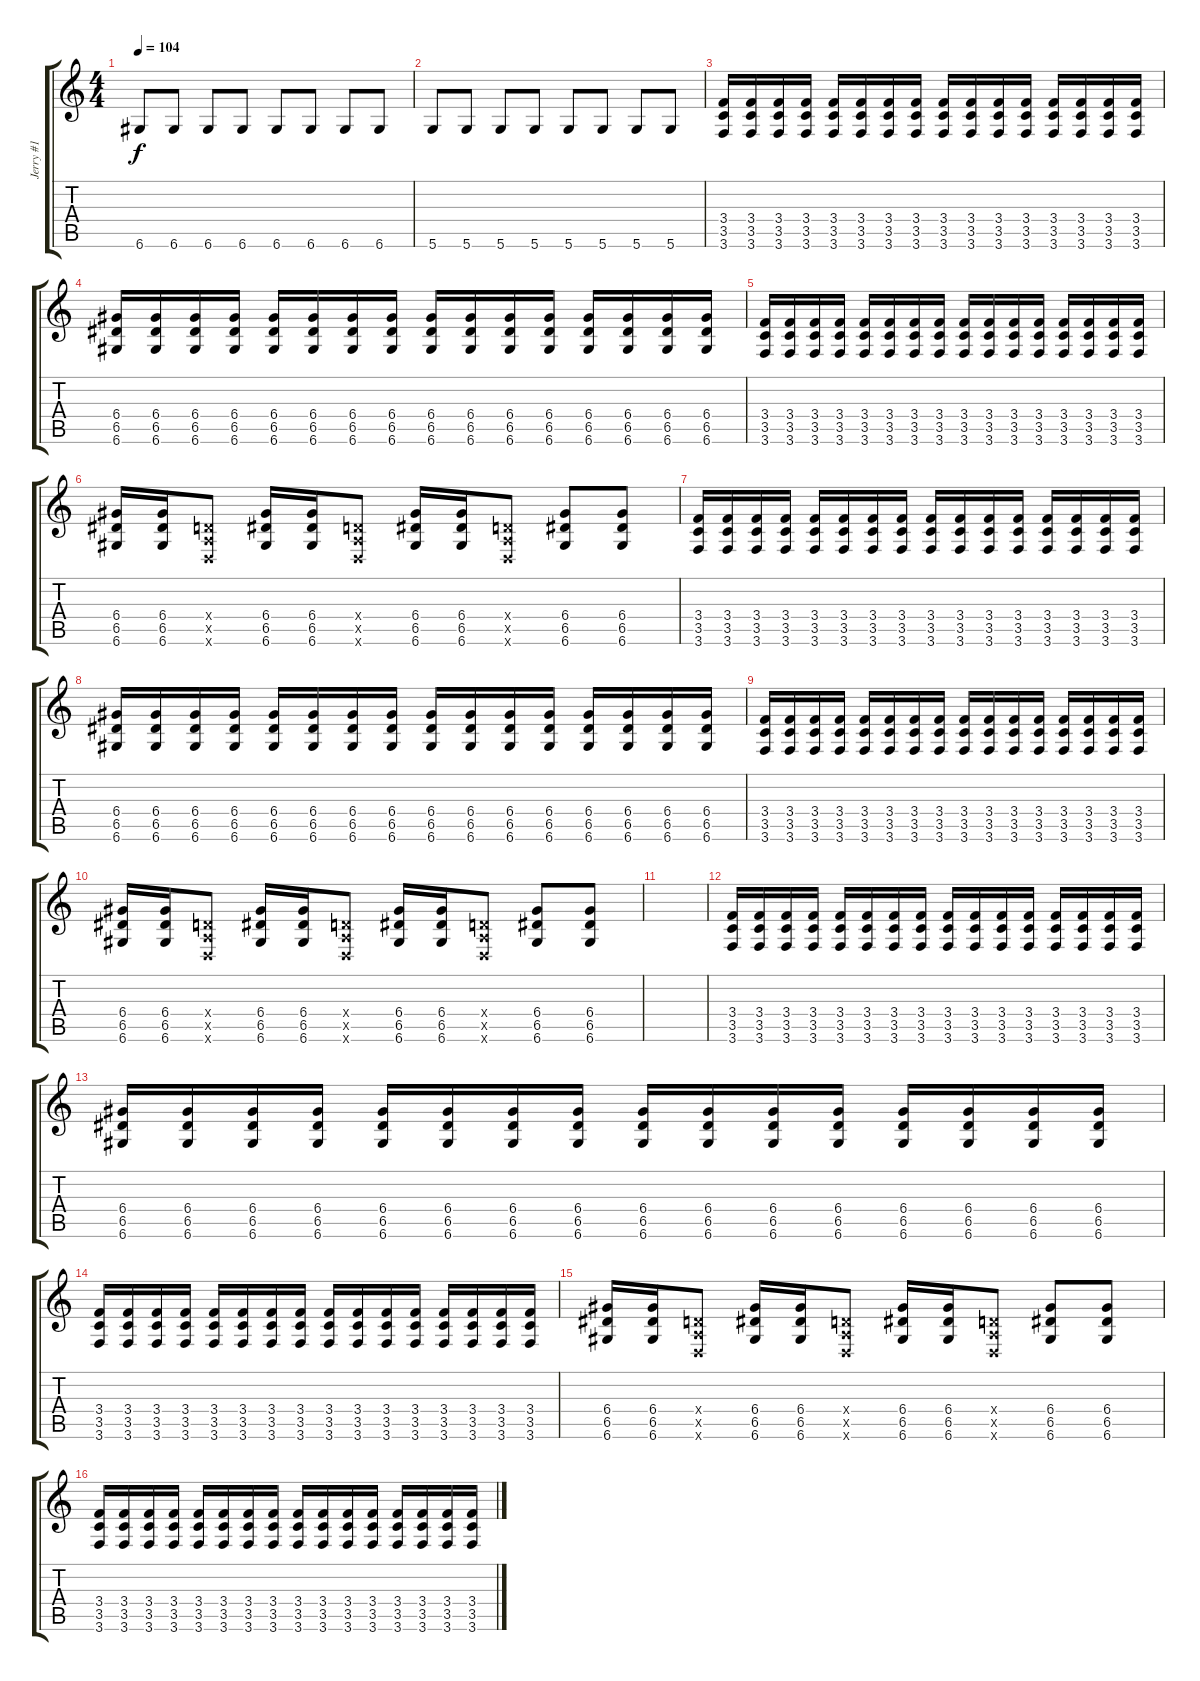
\track ("Jerry #1" "Jerry #1") {instrument distortionguitar}
\staff {score tabs}
\tuning (E4 B3 G3 D3 A2 D2) {hide}
\ts (4 4)
\tempo 104
\clef g2
\ks c
6.6.8{dy f} 6.6.8 6.6.8 6.6.8 6.6.8 6.6.8 6.6.8 6.6.8 |
5.6.8 5.6.8 5.6.8 5.6.8 5.6.8 5.6.8 5.6.8 5.6.8 |
(3.4 3.5 3.6).16{volume 10} (3.4 3.5 3.6).16 (3.4 3.5 3.6).16 (3.4 3.5 3.6).16 (3.4 3.5 3.6).16 (3.4 3.5 3.6).16 (3.4 3.5 3.6).16 (3.4 3.5 3.6).16 (3.4 3.5 3.6).16 (3.4 3.5 3.6).16 (3.4 3.5 3.6).16 (3.4 3.5 3.6).16 (3.4 3.5 3.6).16 (3.4 3.5 3.6).16 (3.4 3.5 3.6).16 (3.4 3.5 3.6).16 |
(6.4 6.5 6.6).16 (6.4 6.5 6.6).16 (6.4 6.5 6.6).16 (6.4 6.5 6.6).16 (6.4 6.5 6.6).16 (6.4 6.5 6.6).16 (6.4 6.5 6.6).16 (6.4 6.5 6.6).16 (6.4 6.5 6.6).16 (6.4 6.5 6.6).16 (6.4 6.5 6.6).16 (6.4 6.5 6.6).16 (6.4 6.5 6.6).16 (6.4 6.5 6.6).16 (6.4 6.5 6.6).16 (6.4 6.5 6.6).16 |
(3.4 3.5 3.6).16 (3.4 3.5 3.6).16 (3.4 3.5 3.6).16 (3.4 3.5 3.6).16 (3.4 3.5 3.6).16 (3.4 3.5 3.6).16 (3.4 3.5 3.6).16 (3.4 3.5 3.6).16 (3.4 3.5 3.6).16 (3.4 3.5 3.6).16 (3.4 3.5 3.6).16 (3.4 3.5 3.6).16 (3.4 3.5 3.6).16 (3.4 3.5 3.6).16 (3.4 3.5 3.6).16 (3.4 3.5 3.6).16 |
(6.4 6.5 6.6).16 (6.4 6.5 6.6).16 (0.4{x} 0.5{x} 0.6{x}).8 (6.4 6.5 6.6).16 (6.4 6.5 6.6).16 (0.4{x} 0.5{x} 0.6{x}).8 (6.4 6.5 6.6).16 (6.4 6.5 6.6).16 (0.4{x} 0.5{x} 0.6{x}).8 (6.4 6.5 6.6).8 (6.4 6.5 6.6).8 |
(3.4 3.5 3.6).16 (3.4 3.5 3.6).16 (3.4 3.5 3.6).16 (3.4 3.5 3.6).16 (3.4 3.5 3.6).16 (3.4 3.5 3.6).16 (3.4 3.5 3.6).16 (3.4 3.5 3.6).16 (3.4 3.5 3.6).16 (3.4 3.5 3.6).16 (3.4 3.5 3.6).16 (3.4 3.5 3.6).16 (3.4 3.5 3.6).16 (3.4 3.5 3.6).16 (3.4 3.5 3.6).16 (3.4 3.5 3.6).16 |
(6.4 6.5 6.6).16 (6.4 6.5 6.6).16 (6.4 6.5 6.6).16 (6.4 6.5 6.6).16 (6.4 6.5 6.6).16 (6.4 6.5 6.6).16 (6.4 6.5 6.6).16 (6.4 6.5 6.6).16 (6.4 6.5 6.6).16 (6.4 6.5 6.6).16 (6.4 6.5 6.6).16 (6.4 6.5 6.6).16 (6.4 6.5 6.6).16 (6.4 6.5 6.6).16 (6.4 6.5 6.6).16 (6.4 6.5 6.6).16 |
(3.4 3.5 3.6).16 (3.4 3.5 3.6).16 (3.4 3.5 3.6).16 (3.4 3.5 3.6).16 (3.4 3.5 3.6).16 (3.4 3.5 3.6).16 (3.4 3.5 3.6).16 (3.4 3.5 3.6).16 (3.4 3.5 3.6).16 (3.4 3.5 3.6).16 (3.4 3.5 3.6).16 (3.4 3.5 3.6).16 (3.4 3.5 3.6).16 (3.4 3.5 3.6).16 (3.4 3.5 3.6).16 (3.4 3.5 3.6).16 |
(6.4 6.5 6.6).16 (6.4 6.5 6.6).16 (0.4{x} 0.5{x} 0.6{x}).8 (6.4 6.5 6.6).16 (6.4 6.5 6.6).16 (0.4{x} 0.5{x} 0.6{x}).8 (6.4 6.5 6.6).16 (6.4 6.5 6.6).16 (0.4{x} 0.5{x} 0.6{x}).8 (6.4 6.5 6.6).8 (6.4 6.5 6.6).8 |
|
(3.4 3.5 3.6).16 (3.4 3.5 3.6).16 (3.4 3.5 3.6).16 (3.4 3.5 3.6).16 (3.4 3.5 3.6).16 (3.4 3.5 3.6).16 (3.4 3.5 3.6).16 (3.4 3.5 3.6).16 (3.4 3.5 3.6).16 (3.4 3.5 3.6).16 (3.4 3.5 3.6).16 (3.4 3.5 3.6).16 (3.4 3.5 3.6).16 (3.4 3.5 3.6).16 (3.4 3.5 3.6).16 (3.4 3.5 3.6).16 |
(6.4 6.5 6.6).16 (6.4 6.5 6.6).16 (6.4 6.5 6.6).16 (6.4 6.5 6.6).16 (6.4 6.5 6.6).16 (6.4 6.5 6.6).16 (6.4 6.5 6.6).16 (6.4 6.5 6.6).16 (6.4 6.5 6.6).16 (6.4 6.5 6.6).16 (6.4 6.5 6.6).16 (6.4 6.5 6.6).16 (6.4 6.5 6.6).16 (6.4 6.5 6.6).16 (6.4 6.5 6.6).16 (6.4 6.5 6.6).16 |
(3.4 3.5 3.6).16 (3.4 3.5 3.6).16 (3.4 3.5 3.6).16 (3.4 3.5 3.6).16 (3.4 3.5 3.6).16 (3.4 3.5 3.6).16 (3.4 3.5 3.6).16 (3.4 3.5 3.6).16 (3.4 3.5 3.6).16 (3.4 3.5 3.6).16 (3.4 3.5 3.6).16 (3.4 3.5 3.6).16 (3.4 3.5 3.6).16 (3.4 3.5 3.6).16 (3.4 3.5 3.6).16 (3.4 3.5 3.6).16 |
(6.4 6.5 6.6).16 (6.4 6.5 6.6).16 (0.4{x} 0.5{x} 0.6{x}).8 (6.4 6.5 6.6).16 (6.4 6.5 6.6).16 (0.4{x} 0.5{x} 0.6{x}).8 (6.4 6.5 6.6).16 (6.4 6.5 6.6).16 (0.4{x} 0.5{x} 0.6{x}).8 (6.4 6.5 6.6).8 (6.4 6.5 6.6).8 |
(3.4 3.5 3.6).16 (3.4 3.5 3.6).16 (3.4 3.5 3.6).16 (3.4 3.5 3.6).16 (3.4 3.5 3.6).16 (3.4 3.5 3.6).16 (3.4 3.5 3.6).16 (3.4 3.5 3.6).16 (3.4 3.5 3.6).16 (3.4 3.5 3.6).16 (3.4 3.5 3.6).16 (3.4 3.5 3.6).16 (3.4 3.5 3.6).16 (3.4 3.5 3.6).16 (3.4 3.5 3.6).16 (3.4 3.5 3.6).16
